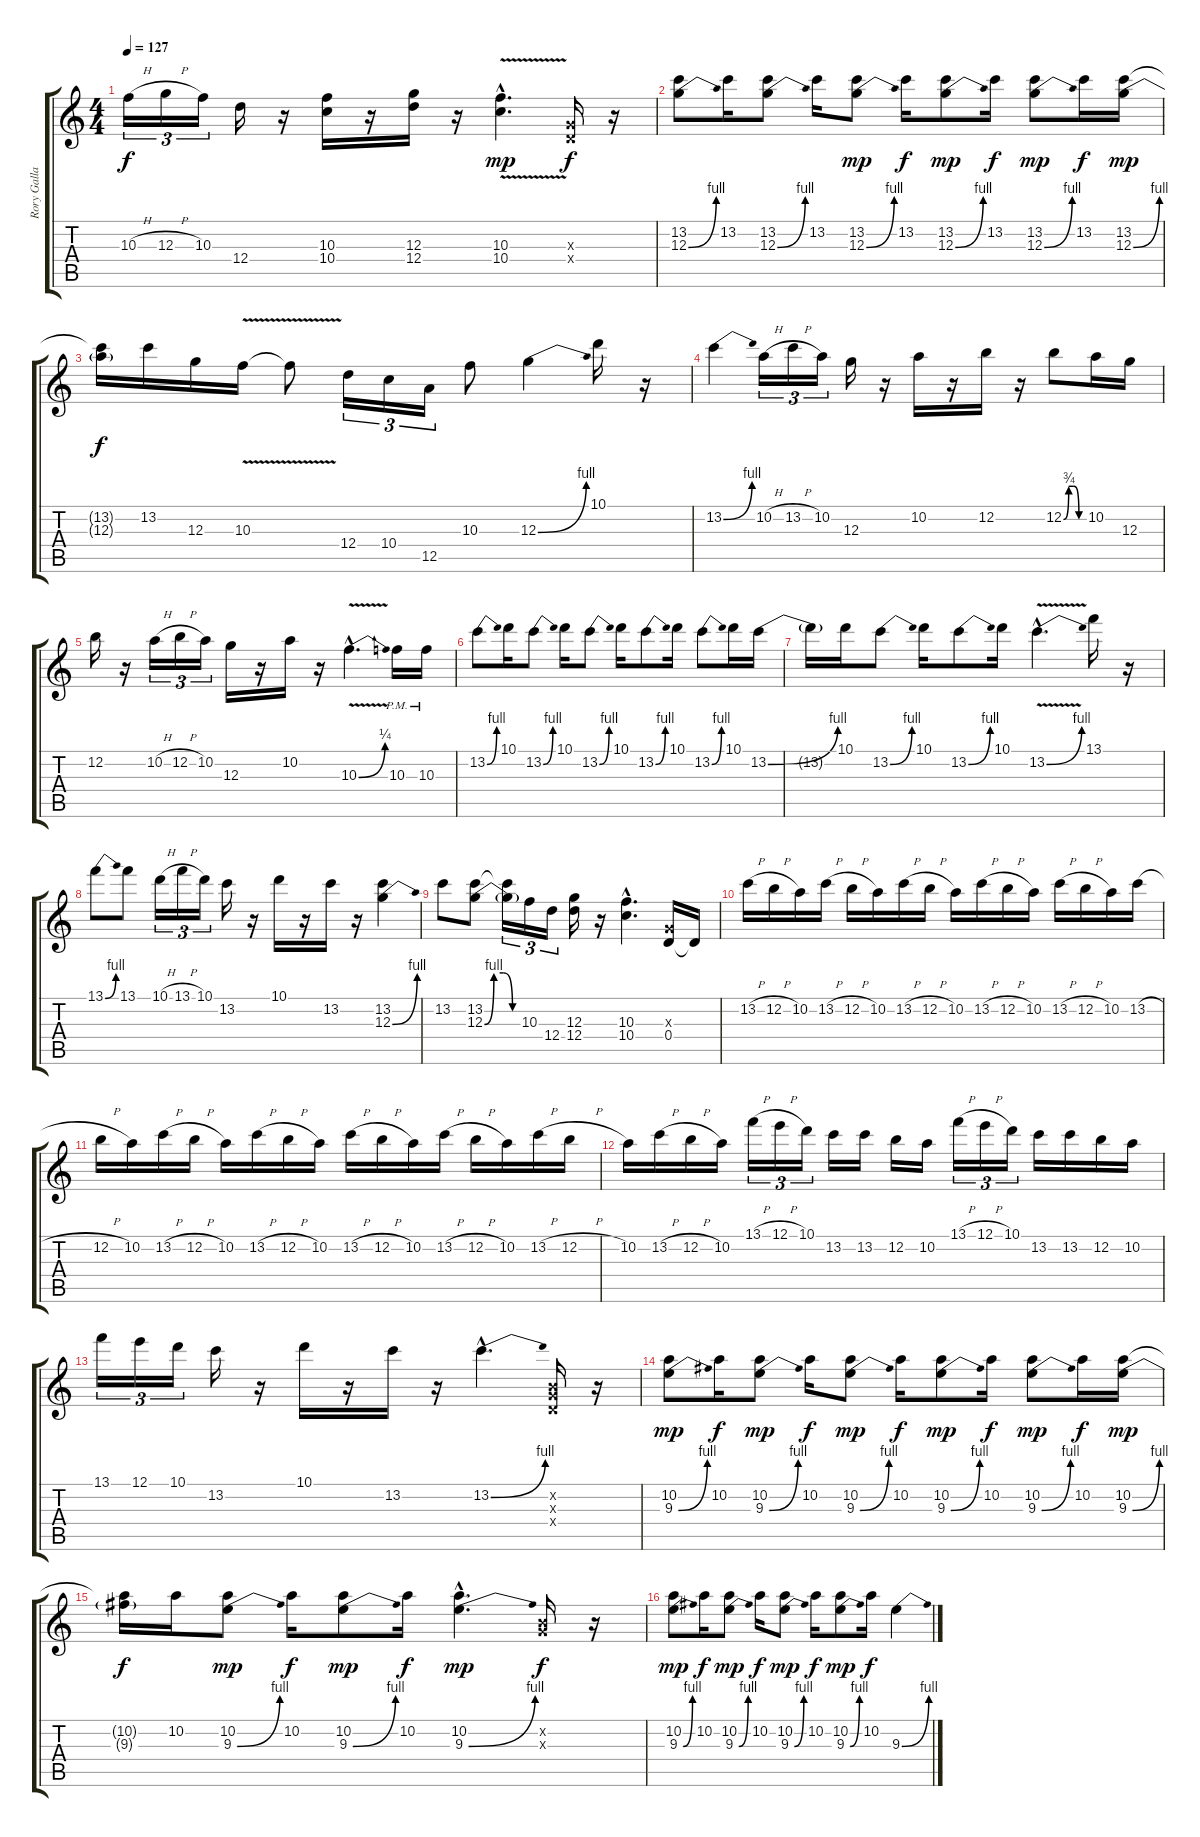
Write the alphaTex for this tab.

\track ("Rory Gallagher" "Rory Galla") {instrument distortionguitar}
\staff {score tabs}
\tuning (E4 B3 G3 D3 A2 E2) {hide}
\ts (4 4)
\tempo 127
\clef g2
\ks c
10.3{h}.16{tu (3 2) dy f} 12.3{h}.16{tu (3 2)} 10.3.16{tu (3 2)} 12.4.16 r.16 (10.3 10.4).16 r.16 (12.3 12.4).16 r.16 (10.3{v hac} 10.4{hac}).4{d dy mp} (0.3{x} 0.4{x}).16{dy f} r.16 |
(13.2 12.3{be (bend 0 0 60 4)}).8 13.2.16 (13.2 12.3{be (bend 0 0 60 4)}).8 13.2.16 (13.2 12.3{be (bend 0 0 60 4)}).8{dy mp} 13.2.16{dy f} (13.2 12.3{be (bend 0 0 60 4)}).8{dy mp} 13.2.16{dy f} (13.2 12.3{be (bend 0 0 60 4)}).8{dy mp} 13.2.16{dy f} (13.2 12.3{be (bend 0 0 60 4)}).16{dy mp} |
(13.2{t} 12.3{t}).16{dy f} 13.2.16 12.3.16 10.3{v}.16 10.3{t}.8 12.4.16{tu (3 2)} 10.4.16{tu (3 2)} 12.5.16{tu (3 2)} 10.3.8 12.3{be (bend 0 0 60 4)}.4 10.1.16 r.16 |
13.2{be (bend 0 0 60 4)}.4 10.2{h}.16{tu (3 2)} 13.2{h}.16{tu (3 2)} 10.2.16{tu (3 2)} 12.3.16 r.16 10.2.16 r.16 12.2.16 r.16 12.2{be (custom 0 0 15 3 30 3 45 0 60 0)}.8 10.2.16 12.3.16 |
12.2.16 r.16 10.2{h}.16{tu (3 2)} 12.2{h}.16{tu (3 2)} 10.2.16{tu (3 2)} 12.3.16 r.16 10.2.16 r.16 10.3{be (bend 0 0 60 1) v hac}.4{d} 10.3{pm}.16 10.3{pm}.16 |
13.2{be (bend 0 0 60 4)}.8 10.1.16 13.2{be (bend 0 0 60 4)}.8 10.1.16 13.2{be (bend 0 0 60 4)}.8 10.1.16 13.2{be (bend 0 0 60 4)}.8 10.1.16 13.2{be (bend 0 0 60 4)}.8 10.1.16 13.2{be (bend 0 0 60 4)}.16 |
13.2{t}.16 10.1.16 13.2{be (bend 0 0 60 4)}.8 10.1.16 13.2{be (bend 0 0 60 4)}.8 10.1.16 13.2{be (bend 0 0 60 4) v hac}.4{d} 13.1.16 r.16 |
13.1{be (bend 0 0 60 4)}.8 13.1.8 10.1{h}.16{tu (3 2)} 13.1{h}.16{tu (3 2)} 10.1.16{tu (3 2)} 13.2.16 r.16 10.1.16 r.16 13.2.16 r.16 (13.2 12.3{be (bend 0 0 60 4)}).4 |
13.2.8 (13.2 12.3{be (custom 0 0 15 4 30 4 45 0 60 0)}).8 (13.2{t} 12.3{t}).16{tu (3 2)} 10.3.16{tu (3 2)} 12.4.16{tu (3 2)} (12.3 12.4).16 r.16 (10.3{hac} 10.4{hac}).4{d} (0.3{x} 0.4).16 0.4{t}.16 |
13.2{h}.16 12.2{h}.16 10.2.16 13.2{h}.16 12.2{h}.16 10.2.16 13.2{h}.16 12.2{h}.16 10.2.16 13.2{h}.16 12.2{h}.16 10.2.16 13.2{h}.16 12.2{h}.16 10.2.16 13.2{h}.16 |
12.2{h}.16 10.2.16 13.2{h}.16 12.2{h}.16 10.2.16 13.2{h}.16 12.2{h}.16 10.2.16 13.2{h}.16 12.2{h}.16 10.2.16 13.2{h}.16 12.2{h}.16 10.2.16 13.2{h}.16 12.2{h}.16 |
10.2.16 13.2{h}.16 12.2{h}.16 10.2.16 13.1{h}.16{tu (3 2)} 12.1{h}.16{tu (3 2)} 10.1.16{tu (3 2)} 13.2.16 13.2.16 12.2.16 10.2.16 13.1{h}.16{tu (3 2)} 12.1{h}.16{tu (3 2)} 10.1.16{tu (3 2)} 13.2.16 13.2.16 12.2.16 10.2.16 |
13.1.16{tu (3 2)} 12.1.16{tu (3 2)} 10.1.16{tu (3 2)} 13.2.16 r.16 10.1.16 r.16 13.2.16 r.16 13.2{be (bend 0 0 60 4) hac}.4{d} (0.2{x} 0.3{x} 0.4{x}).16 r.16 |
(10.2 9.3{be (bend 0 0 60 4)}).8{dy mp} 10.2.16{dy f} (10.2 9.3{be (bend 0 0 60 4)}).8{dy mp} 10.2.16{dy f} (10.2 9.3{be (bend 0 0 60 4)}).8{dy mp} 10.2.16{dy f} (10.2 9.3{be (bend 0 0 60 4)}).8{dy mp} 10.2.16{dy f} (10.2 9.3{be (bend 0 0 60 4)}).8{dy mp} 10.2.16{dy f} (10.2 9.3{be (bend 0 0 60 4)}).16{dy mp} |
(10.2{t} 9.3{t}).16{dy f} 10.2.16 (10.2 9.3{be (bend 0 0 60 4)}).8{dy mp} 10.2.16{dy f} (10.2 9.3{be (bend 0 0 60 4)}).8{dy mp} 10.2.16{dy f} (10.2{hac} 9.3{be (bend 0 0 60 4) hac}).4{d dy mp} (0.2{x} 0.3{x}).16{dy f} r.16 |
(10.2 9.3{be (bend 0 0 60 4)}).8{dy mp} 10.2.16{dy f} (10.2 9.3{be (bend 0 0 60 4)}).8{dy mp} 10.2.16{dy f} (10.2 9.3{be (bend 0 0 60 4)}).8{dy mp} 10.2.16{dy f} (10.2 9.3{be (bend 0 0 60 4)}).8{dy mp} 10.2.16{dy f} 9.3{be (bend 0 0 60 4)}.4
